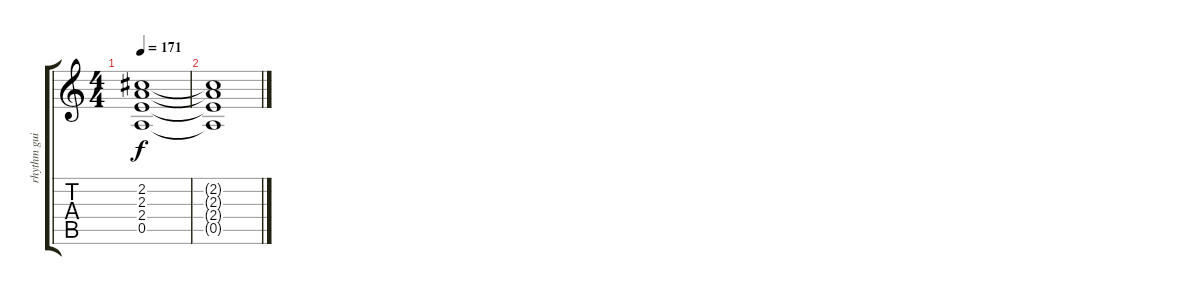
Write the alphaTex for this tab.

\track ("rhythm guitar" "rhythm gui") {instrument overdrivenguitar}
\staff {score tabs}
\tuning (E4 B3 G3 D3 A2 E2) {hide}
\ts (4 4)
\tempo 171
\clef g2
\ks c
(2.2 2.3 2.4 0.5).1{dy f} |
(2.2{t} 2.3{t} 2.4{t} 0.5{t}).1{volume 0}
